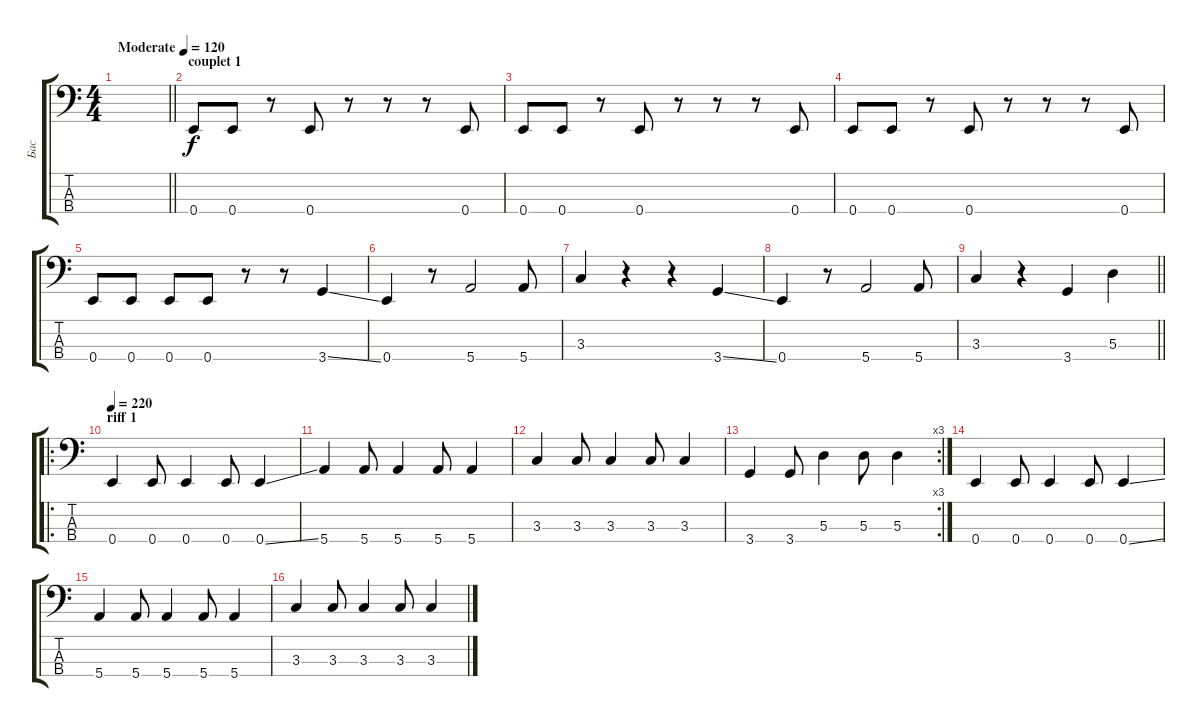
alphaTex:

\track ("Бас" "Бас") {instrument electricbasspick}
\staff {score tabs}
\tuning (G2 D2 A1 E1) {hide}
\ts (4 4)
\tempo (120 "Moderate")
\tempo 110
\tempo (120 "Moderate")
\clef f4
\barLineRight lightlight
\ks c
|
\section ("" "couplet 1")
0.4.8 0.4.8 r.8 0.4.8 r.8 r.8 r.8 0.4.8 |
0.4.8 0.4.8 r.8 0.4.8 r.8 r.8 r.8 0.4.8 |
0.4.8 0.4.8 r.8 0.4.8 r.8 r.8 r.8 0.4.8 |
0.4.8 0.4.8 0.4.8 0.4.8 r.8 r.8 3.4{ss}.4 |
0.4.4 r.8 5.4.2 5.4.8 |
3.3.4 r.4 r.4 3.4{ss}.4 |
0.4.4 r.8 5.4.2 5.4.8 |
\barLineRight lightlight
3.3.4 r.4 3.4.4 5.3.4 |
\ro
\section ("" "riff 1")
\tempo 220
0.4.4 0.4.8 0.4.4 0.4.8 0.4{ss}.4 |
5.4.4 5.4.8 5.4.4 5.4.8 5.4.4 |
3.3.4 3.3.8 3.3.4 3.3.8 3.3.4 |
\rc 3
3.4.4 3.4.8 5.3.4 5.3.8 5.3.4 |
0.4.4 0.4.8 0.4.4 0.4.8 0.4{ss}.4 |
5.4.4 5.4.8 5.4.4 5.4.8 5.4.4 |
3.3.4 3.3.8 3.3.4 3.3.8 3.3.4
